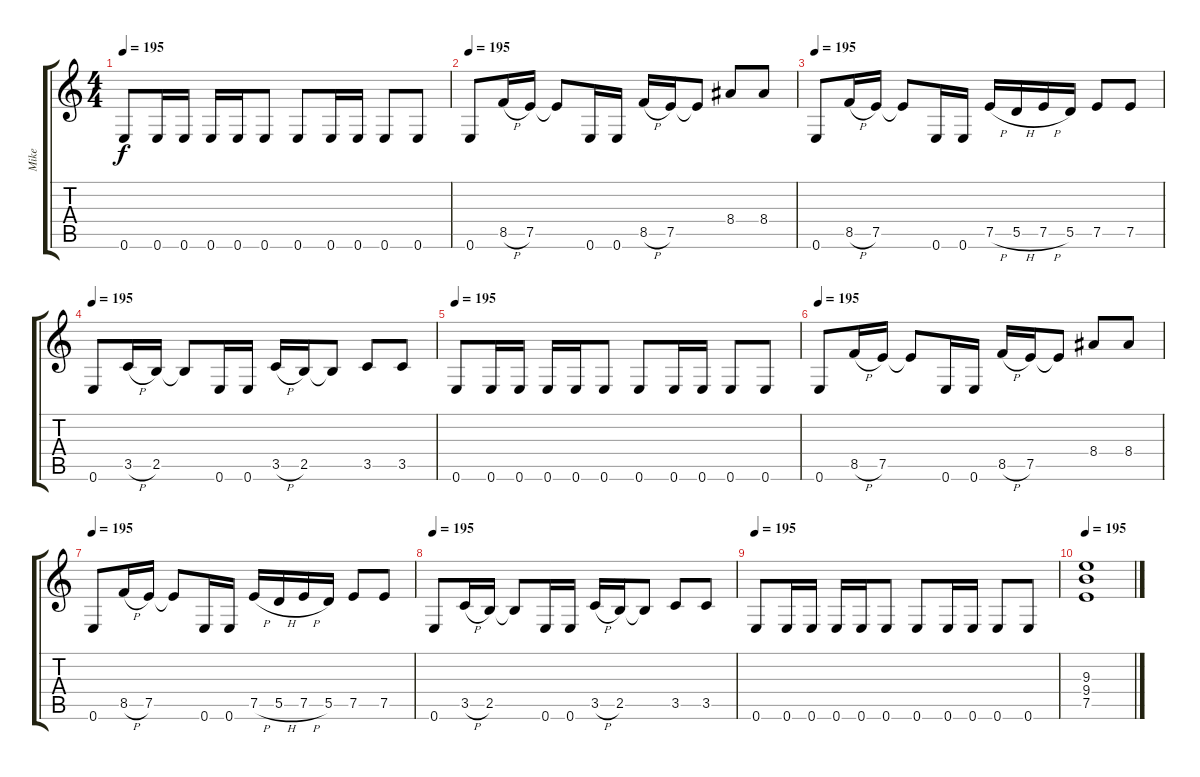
\track ("Mike" "Mike") {instrument distortionguitar}
\staff {score tabs}
\tuning (E4 B3 G3 D3 A2 E2) {hide}
\ts (4 4)
\tempo 195
\clef g2
\ks c
0.6.8{dy f} 0.6.16 0.6.16 0.6.16 0.6.16 0.6.8 0.6.8 0.6.16 0.6.16 0.6.8 0.6.8 |
\tempo 195
0.6.8 8.5{h}.16 7.5.16 7.5{t}.8 0.6.16 0.6.16 8.5{h}.16 7.5.16 7.5{t}.8 8.4.8 8.4.8 |
\tempo 195
0.6.8 8.5{h}.16 7.5.16 7.5{t}.8 0.6.16 0.6.16 7.5{h}.16 5.5{h}.16 7.5{h}.16 5.5.16 7.5.8 7.5.8 |
\tempo 195
0.6.8 3.5{h}.16 2.5.16 2.5{t}.8 0.6.16 0.6.16 3.5{h}.16 2.5.16 2.5{t}.8 3.5.8 3.5.8 |
\tempo 195
0.6.8 0.6.16 0.6.16 0.6.16 0.6.16 0.6.8 0.6.8 0.6.16 0.6.16 0.6.8 0.6.8 |
\tempo 195
0.6.8 8.5{h}.16 7.5.16 7.5{t}.8 0.6.16 0.6.16 8.5{h}.16 7.5.16 7.5{t}.8 8.4.8 8.4.8 |
\tempo 195
0.6.8 8.5{h}.16 7.5.16 7.5{t}.8 0.6.16 0.6.16 7.5{h}.16 5.5{h}.16 7.5{h}.16 5.5.16 7.5.8 7.5.8 |
\tempo 195
0.6.8 3.5{h}.16 2.5.16 2.5{t}.8 0.6.16 0.6.16 3.5{h}.16 2.5.16 2.5{t}.8 3.5.8 3.5.8 |
\tempo 195
0.6.8 0.6.16 0.6.16 0.6.16 0.6.16 0.6.8 0.6.8 0.6.16 0.6.16 0.6.8 0.6.8 |
\tempo 195
(9.3 9.4 7.5).1
